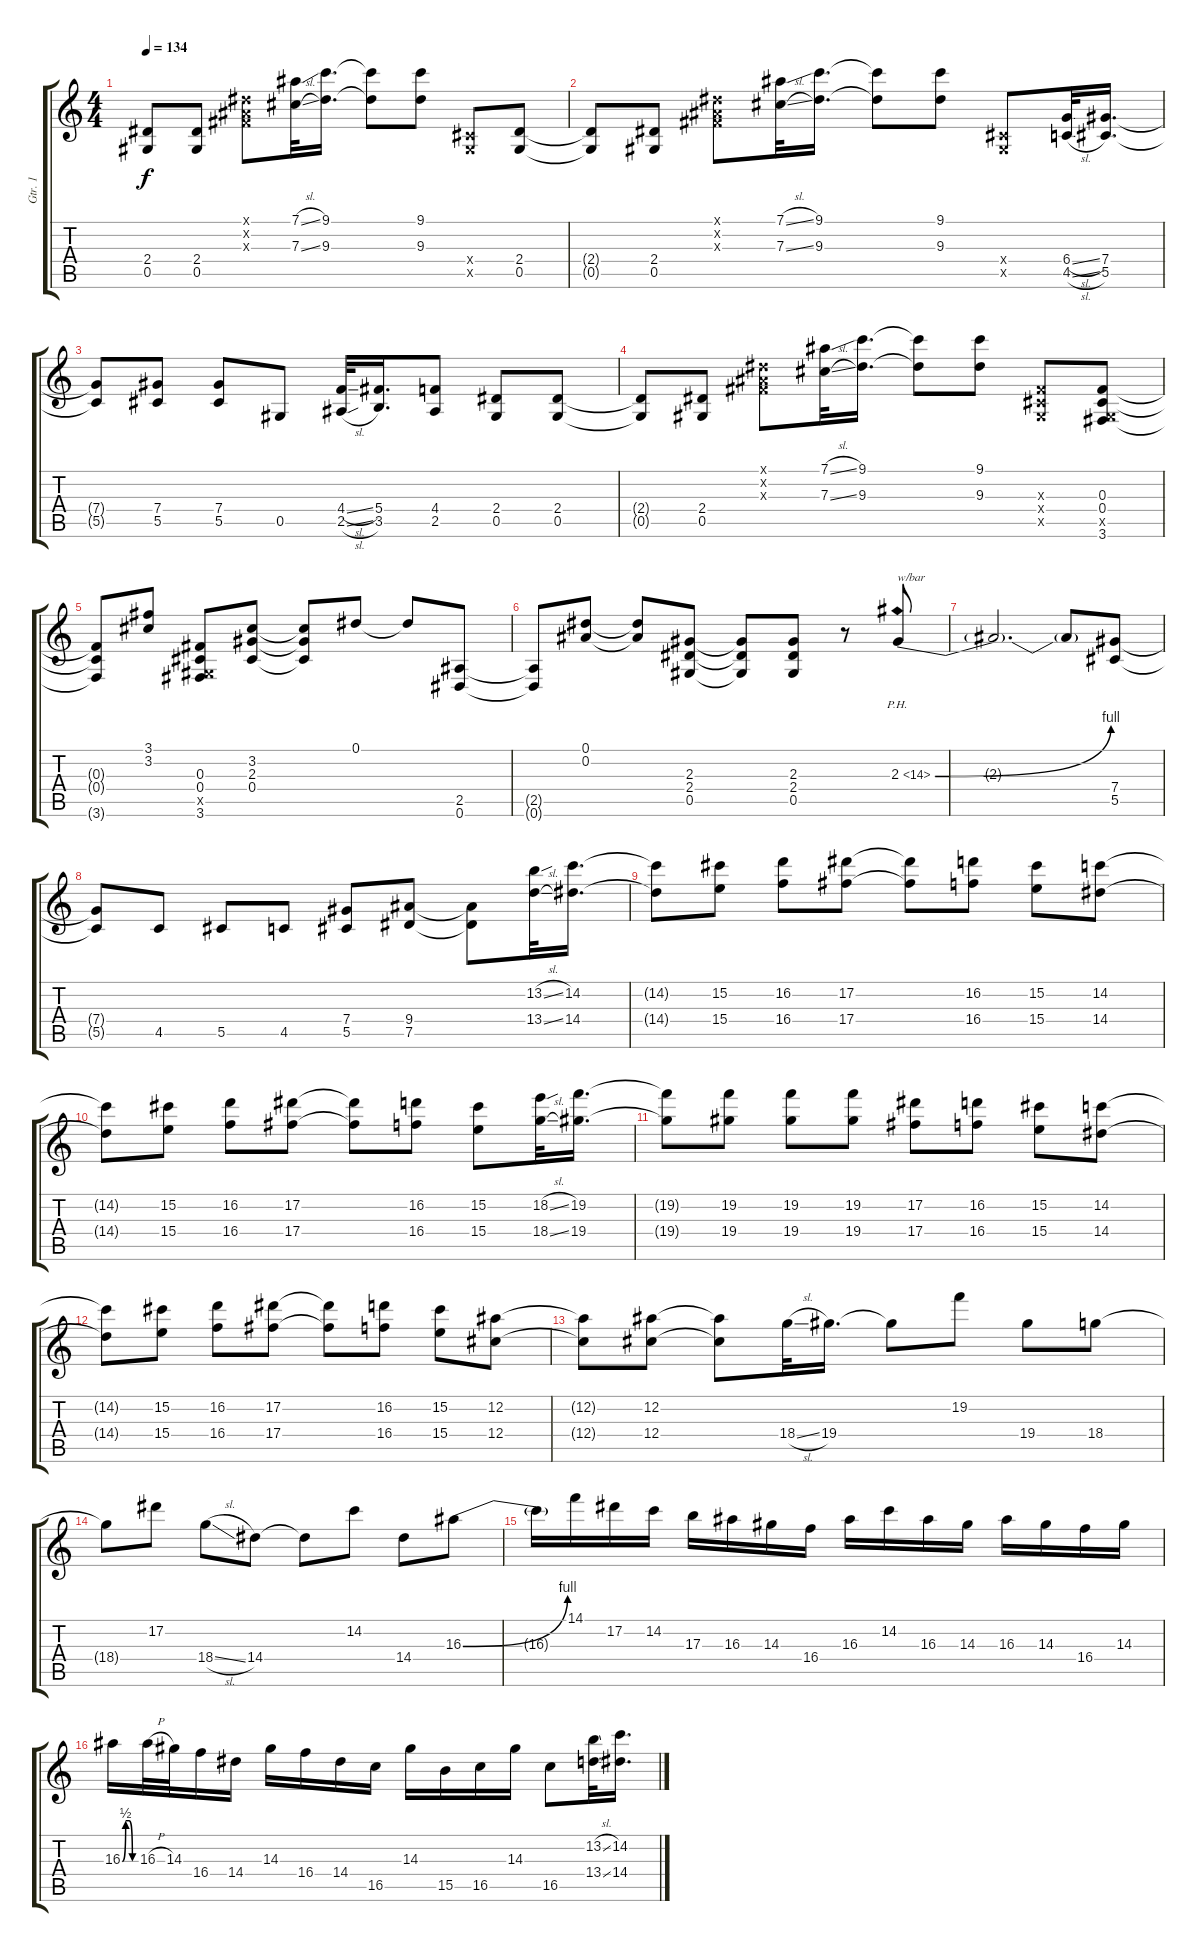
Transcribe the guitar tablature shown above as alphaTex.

\track ("Gtr. 1" "Gtr. 1") {instrument distortionguitar}
\staff {score tabs}
\tuning (Eb4 Bb3 Gb3 Db3 Ab2 Eb2) {hide}
\ts (4 4)
\tempo 134
\clef g2
\ks c
(2.4{t} 0.5{t}).8{dy f} (2.4 0.5).8 (0.1{x} 0.2{x} 0.3{x}).8 (7.1{sl} 7.3{sl}).32 (9.1 9.3).16{d} (9.1{t} 9.3{t}).8 (9.1 9.3).8 (0.4{x} 0.5{x}).8 (2.4 0.5).8 |
(2.4{t} 0.5{t}).8 (2.4 0.5).8 (0.1{x} 0.2{x} 0.3{x}).8 (7.1{sl} 7.3{sl}).32 (9.1 9.3).16{d} (9.1{t} 9.3{t}).8 (9.1 9.3).8 (0.4{x} 0.5{x}).8 (6.4{sl} 4.5{sl}).32 (7.4 5.5).16{d} |
(7.4{t} 5.5{t}).8 (7.4 5.5).8 (7.4 5.5).8 0.5.8 (4.4{sl} 2.5{sl}).32 (5.4 3.5).16{d} (4.4 2.5).8 (2.4 0.5).8 (2.4 0.5).8 |
(2.4{t} 0.5{t}).8 (2.4 0.5).8 (0.1{x} 0.2{x} 0.3{x}).8 (7.1{sl} 7.3{sl}).32 (9.1 9.3).16{d} (9.1{t} 9.3{t}).8 (9.1 9.3).8 (0.3{x} 0.4{x} 0.5{x}).8 (0.3 0.4 0.5{x} 3.6).8 |
(0.3{t} 0.4{t} 3.6{t}).8 (3.1 3.2).8 (0.3 0.4 0.5{x} 3.6).8 (3.2 2.3 0.4).8 (3.2{t} 2.3{t} 0.4{t}).8 0.1.8 0.1{t}.8 (2.5 0.6).8 |
(2.5{t} 0.6{t}).8 (0.1 0.2).8 (0.1{t} 0.2{t}).8 (2.3 2.4 0.5).8 (2.3{t} 2.4{t} 0.5{t}).8 (2.3 2.4 0.5).8 r.8 2.3{be (bend 0 0 60 4) ph 12}.8{txt "w/bar"} |
2.3{t}.2{d} 2.3{t}.8 (7.4 5.5).8 |
(7.4{t} 5.5{t}).8 4.5.8 5.5.8 4.5.8 (7.4 5.5).8 (9.4 7.5).8 (9.4{t} 7.5{t}).8 (13.2{sl} 13.4{sl}).32 (14.2 14.4).16{d} |
(14.2{t} 14.4{t}).8 (15.2 15.4).8 (16.2 16.4).8 (17.2 17.4).8 (17.2{t} 17.4{t}).8 (16.2 16.4).8 (15.2 15.4).8 (14.2 14.4).8 |
(14.2{t} 14.4{t}).8 (15.2 15.4).8 (16.2 16.4).8 (17.2 17.4).8 (17.2{t} 17.4{t}).8 (16.2 16.4).8 (15.2 15.4).8 (18.2{sl} 18.4{sl}).32 (19.2 19.4).16{d} |
(19.2{t} 19.4{t}).8 (19.2 19.4).8 (19.2 19.4).8 (19.2 19.4).8 (17.2 17.4).8 (16.2 16.4).8 (15.2 15.4).8 (14.2 14.4).8 |
(14.2{t} 14.4{t}).8 (15.2 15.4).8 (16.2 16.4).8 (17.2 17.4).8 (17.2{t} 17.4{t}).8 (16.2 16.4).8 (15.2 15.4).8 (12.2 12.4).8 |
(12.2{t} 12.4{t}).8 (12.2 12.4).8 (12.2{t} 12.4{t}).8 18.4{sl}.32 19.4.16{d} 19.4{t}.8 19.2.8 19.4.8 18.4.8 |
18.4{t}.8 17.2.8 18.4{sl}.8 14.4.8 14.4{t}.8 14.2.8 14.4.8 16.3{be (bend 0 0 60 4)}.8 |
16.3{t}.16 14.1.16 17.2.16 14.2.16 17.3.16 16.3.16 14.3.16 16.4.16 16.3.16 14.2.16 16.3.16 14.3.16 16.3.16 14.3.16 16.4.16 14.3.16 |
16.3{be (custom 0 0 15 2 30 2 45 0 60 0)}.16 16.3{h}.32 14.3.32 16.4.16 14.4.16 14.3.16 16.4.16 14.4.16 16.5.16 14.3.16 15.5.16 16.5.16 14.3.16 16.5.8 (13.2{sl} 13.4{sl}).32 (14.2 14.4).16{d}
